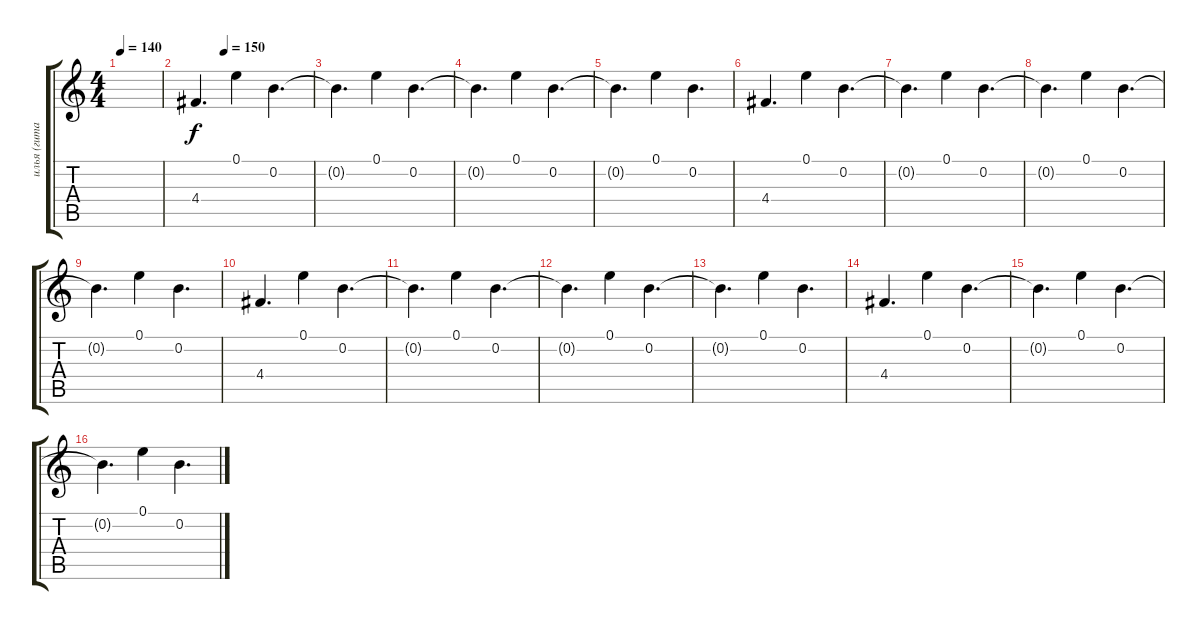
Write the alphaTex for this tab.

\track ("илья (гитара)" "илья (гита") {instrument electricguitarclean}
\staff {score tabs}
\tuning (E4 B3 G3 D3 A2 E2) {hide}
\ts (4 4)
\tempo 140
\clef g2
\ks c
|
\tempo (150 0.25)
4.4.4{d} 0.1.4 0.2.4{d} |
0.2{t}.4{d} 0.1.4 0.2.4{d} |
0.2{t}.4{d} 0.1.4 0.2.4{d} |
0.2{t}.4{d} 0.1.4 0.2.4{d} |
4.4.4{d} 0.1.4 0.2.4{d} |
0.2{t}.4{d} 0.1.4 0.2.4{d} |
0.2{t}.4{d} 0.1.4 0.2.4{d} |
0.2{t}.4{d} 0.1.4 0.2.4{d} |
4.4.4{d} 0.1.4 0.2.4{d} |
0.2{t}.4{d} 0.1.4 0.2.4{d} |
0.2{t}.4{d} 0.1.4 0.2.4{d} |
0.2{t}.4{d} 0.1.4 0.2.4{d} |
4.4.4{d} 0.1.4 0.2.4{d} |
0.2{t}.4{d} 0.1.4 0.2.4{d} |
0.2{t}.4{d} 0.1.4 0.2.4{d}
